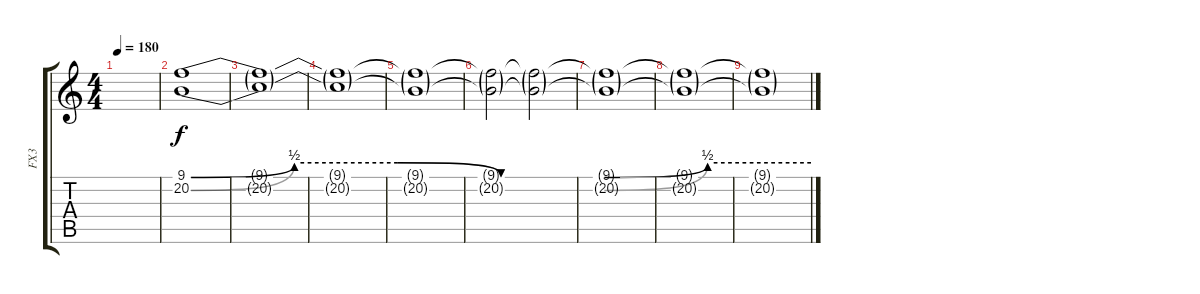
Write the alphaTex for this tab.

\track ("FX3" "FX3") {instrument synthvoice}
\staff {score tabs}
\tuning (D4 A3 F3 C3 G2 C2) {hide}
\ts (4 4)
\tempo 180
\clef g2
\ks c
|
(9.1{be (custom 0 0 10 2 20 2 30 0 40 0 50 2 60 2)} 20.2{be (custom 0 0 10 2 20 2 30 0 40 0 50 2 60 2)}).1 |
(9.1{t} 20.2{t}).1 |
(9.1{t} 20.2{t}).1 |
(9.1{t} 20.2{t}).1 |
(9.1{t} 20.2{t}).2 (9.1{t} 20.2{t}).2 |
(9.1{t} 20.2{t}).1 |
(9.1{t} 20.2{t}).1 |
(9.1{t} 20.2{t}).1
